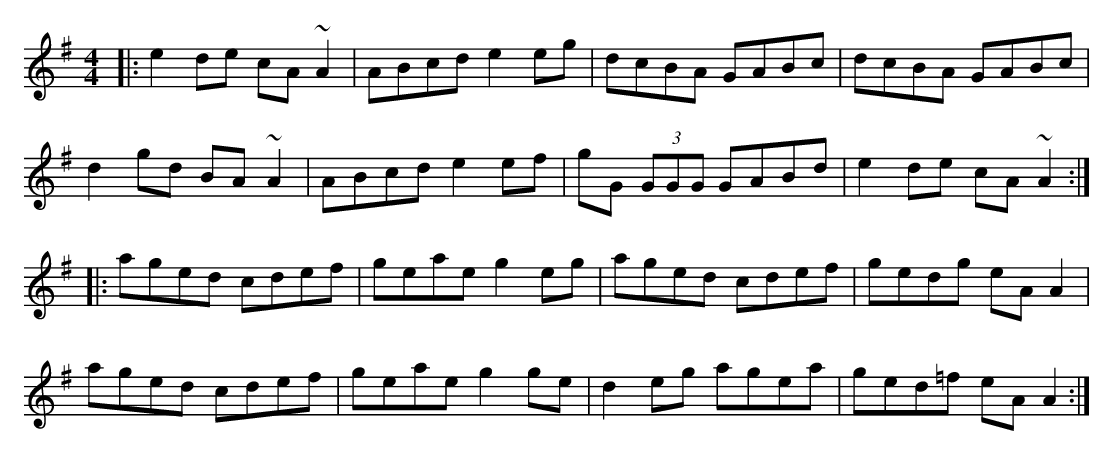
X:1
M:4/4
K:Ador
|:e2 de cA~A2|ABcd e2 eg|dcBA GABc|dcBA GABc|
d2 gd BA~A2|ABcd e2 ef|gG (3GGG GABd|e2 de cA~A2:|
|:aged cdef|geae g2 eg|aged cdef|gedg eA A2|
aged cdef|geae g2 ge|d2 eg agea|ged=f eA A2:|
